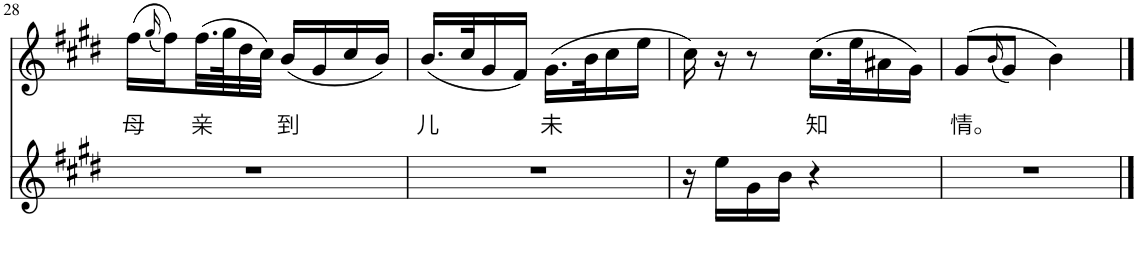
**kern	**kern	**text
*part2	*part1	*part1
*staff2	*staff1	*staff1
*I"Piano	*I"Piano	*
*I'Pno	*I'Pno	*
!!LO:PB:g=z
*clefG2	*clefG2	*
*k[f#c#g#d#]	*k[f#c#g#d#]	*
*M2/4	*M2/4	*
=28	=28	=28
!	!	!LO:LY:b
2r	(16ff#\LL	母
.	(16qgg#/	.
.	16ff#\))	.
!	!	!LO:LY:b
.	(32.ff#\L	亲
.	64gg#\K	.
.	32dd#\	.
.	32cc#\JJJ)	.
!	!	!LO:LY:b
.	(16b/LL	到
.	16g#/	.
.	16cc#/	.
.	16b/JJ)	.
=29	=29	=29
!	!	!LO:LY:b
2r	(16.b/LL	儿
.	32cc#/K	.
.	16g#/	.
.	16f#/JJ)	.
!	!	!LO:LY:b
.	(16.g#\LL	未
.	32b\K	.
.	16cc#\	.
.	16ee\JJ	.
=30	=30	=30
16r	16cc#\)	.
16ee\LL	16r	.
16g#\	8r	.
16b\JJ	.	.
!	!	!LO:LY:b
4r	(16.cc#\LL	知
.	32ee\K	.
.	16a#X\	.
.	16g#\JJ)	.
=31	=31	=31
!	!	!LO:LY:b
2r	(8g#/L	情。
.	(16qb/	.
.	8g#/J)	.
.	4b\)	.
==	==	==
*-	*-	*-
